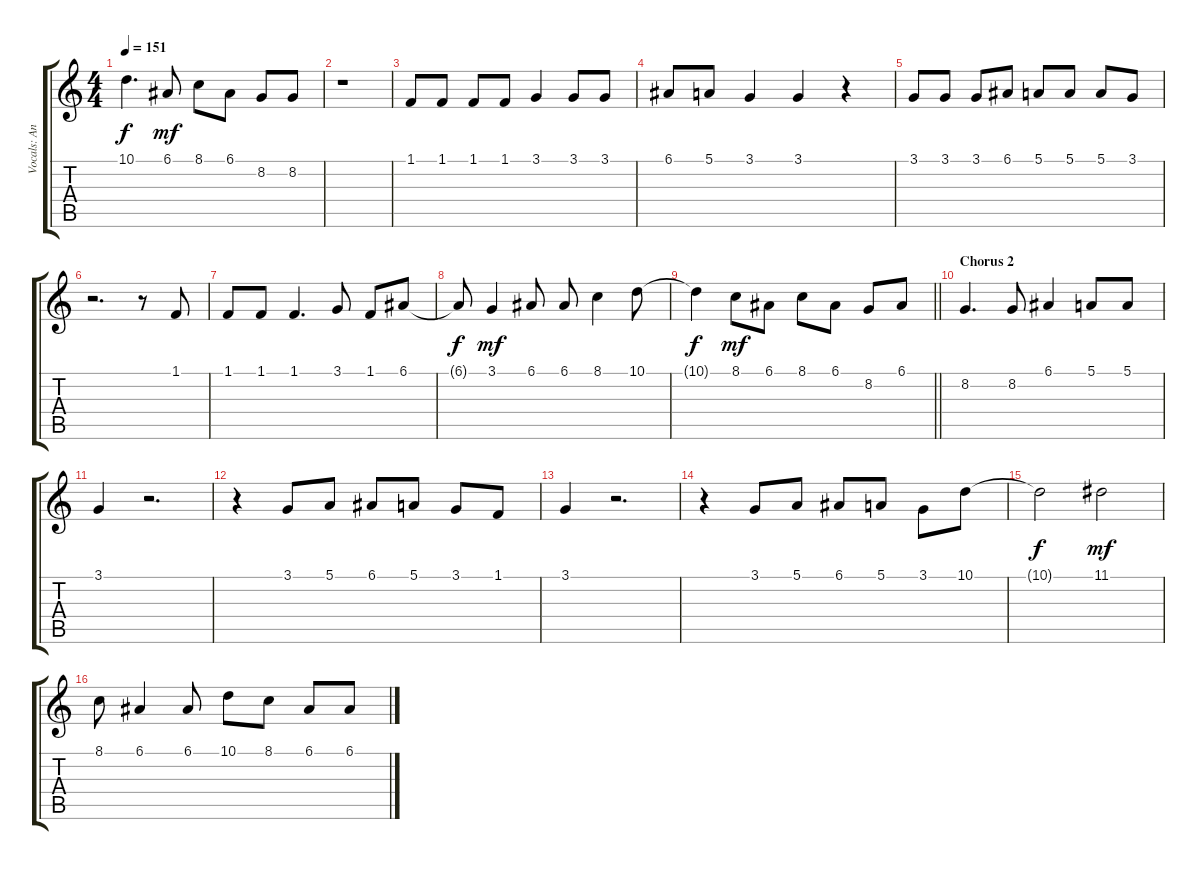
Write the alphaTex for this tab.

\track ("Vocals: Ann Wilson" "Vocals: An") {instrument lead8bassandlead}
\staff {score tabs}
\tuning (E4 B3 G3 D3 A2 E2) {hide}
\ts (4 4)
\tempo 151
\clef g2
\ks c
10.1{t}.4{d dy f} 6.1.8{dy mf} 8.1.8 6.1.8 8.2.8 8.2.8 |
r.1 |
1.1.8 1.1.8 1.1.8 1.1.8 3.1.4 3.1.8 3.1.8 |
6.1.8 5.1.8 3.1.4 3.1.4 r.4 |
3.1.8 3.1.8 3.1.8 6.1.8 5.1.8 5.1.8 5.1.8 3.1.8 |
r.2{d} r.8 1.1.8 |
1.1.8 1.1.8 1.1.4{d} 3.1.8 1.1.8 6.1.8 |
6.1{t}.8{dy f} 3.1.4{dy mf} 6.1.8 6.1.8 8.1.4 10.1.8 |
\barLineRight lightlight
10.1{t}.4{dy f} 8.1.8{dy mf} 6.1.8 8.1.8 6.1.8 8.2.8 6.1.8 |
\section ("" "Chorus 2")
8.2.4{d} 8.2.8 6.1.4 5.1.8 5.1.8 |
3.1.4 r.2{d} |
r.4 3.1.8 5.1.8 6.1.8 5.1.8 3.1.8 1.1.8 |
3.1.4 r.2{d} |
r.4 3.1.8 5.1.8 6.1.8 5.1.8 3.1.8 10.1.8 |
10.1{t}.2{dy f} 11.1.2{dy mf} |
8.1.8 6.1.4 6.1.8 10.1.8 8.1.8 6.1.8 6.1.8
